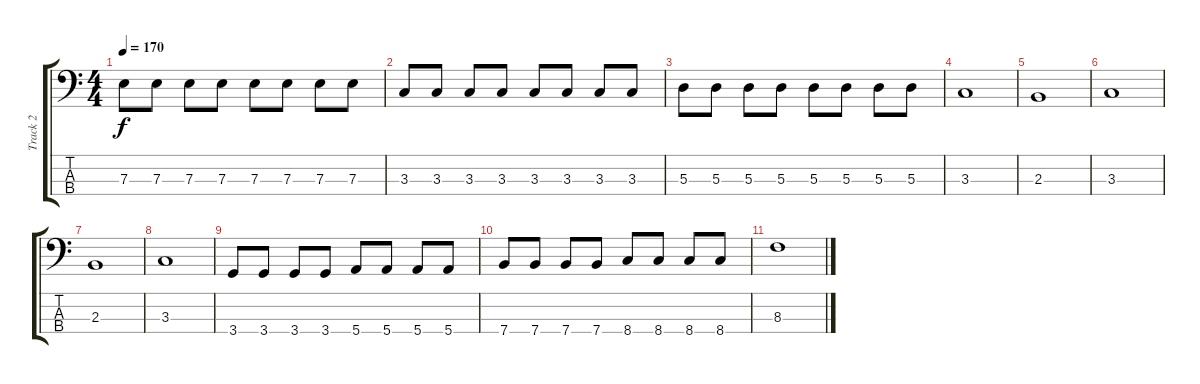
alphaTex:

\track ("Track 2" "Track 2") {instrument electricbassfinger}
\staff {score tabs}
\tuning (G2 D2 A1 E1) {hide}
\ts (4 4)
\tempo 170
\clef f4
\ks c
7.3.8{dy f} 7.3.8 7.3.8 7.3.8 7.3.8 7.3.8 7.3.8 7.3.8 |
3.3.8 3.3.8 3.3.8 3.3.8 3.3.8 3.3.8 3.3.8 3.3.8 |
5.3.8 5.3.8 5.3.8 5.3.8 5.3.8 5.3.8 5.3.8 5.3.8 |
3.3.1 |
2.3.1 |
3.3.1 |
2.3.1 |
3.3.1 |
3.4.8 3.4.8 3.4.8 3.4.8 5.4.8 5.4.8 5.4.8 5.4.8 |
7.4.8 7.4.8 7.4.8 7.4.8 8.4.8 8.4.8 8.4.8 8.4.8 |
8.3.1
